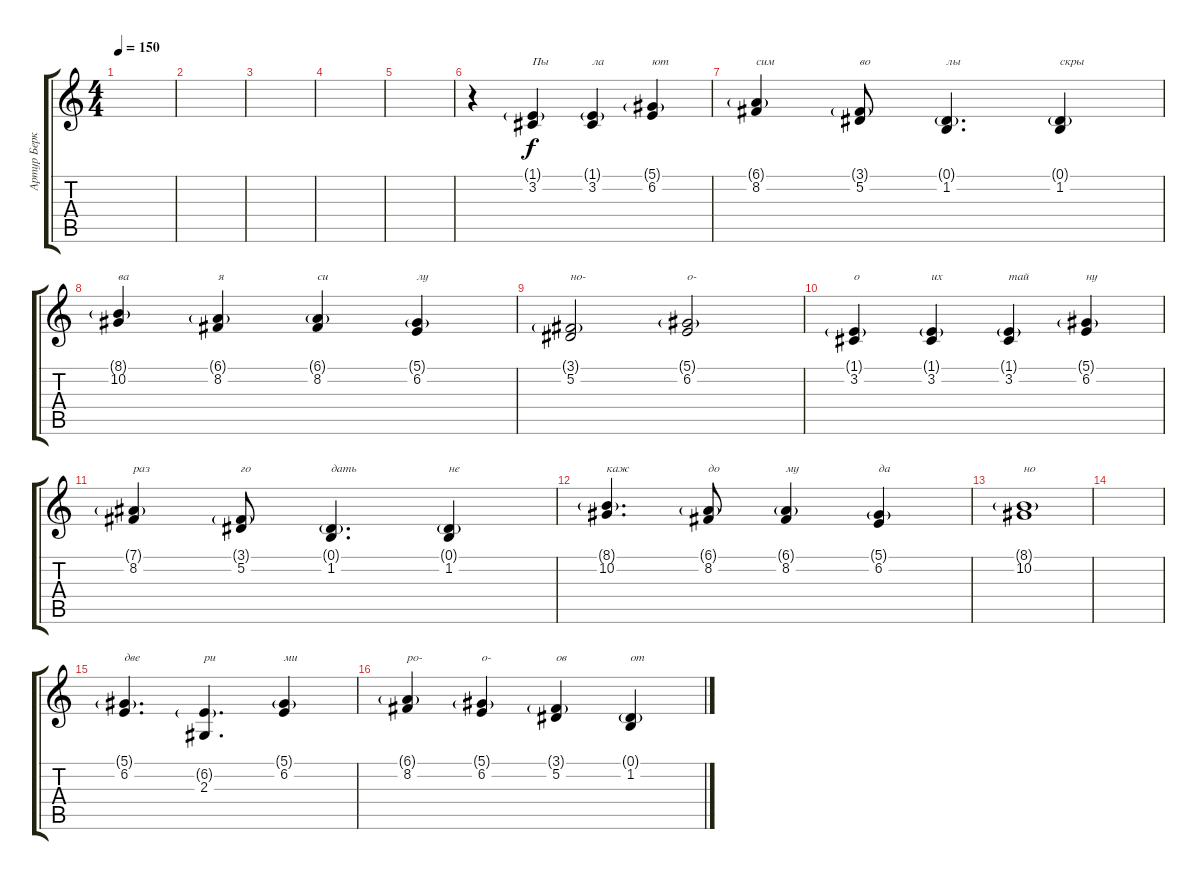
\track ("Артур Беркут" "Артур Берк") {instrument oboe}
\staff {score tabs}
\tuning (Eb4 Bb3 Gb3 Db3 Ab2 Eb2) {hide}
\ts (4 4)
\tempo 150
\clef g2
\ks c
|
|
|
|
|
r.4 (1.1{g} 3.2).4{txt "Пы"} (1.1{g} 3.2).4{txt "ла"} (5.1{g} 6.2).4{txt "ют"} |
(6.1{g} 8.2).4{txt "сим"} (3.1{g} 5.2).8{txt "во"} (0.1{g} 1.2).4{d txt "лы"} (0.1{g} 1.2).4{txt "скры"} |
(8.1{g} 10.2).4{txt "ва"} (6.1{g} 8.2).4{txt "я"} (6.1{g} 8.2).4{txt "си"} (5.1{g} 6.2).4{txt "лу"} |
(3.1{g} 5.2).2{txt "но-"} (5.1{g} 6.2).2{txt "о-"} |
(1.1{g} 3.2).4{txt "о"} (1.1{g} 3.2).4{txt "их"} (1.1{g} 3.2).4{txt "тай"} (5.1{g} 6.2).4{txt "ну"} |
(7.1{g} 8.2).4{txt "раз"} (3.1{g} 5.2).8{txt "го"} (0.1{g} 1.2).4{d txt "дать"} (0.1{g} 1.2).4{txt "не"} |
(8.1{g} 10.2).4{d txt "каж"} (6.1{g} 8.2).8{txt "до"} (6.1{g} 8.2).4{txt "му"} (5.1{g} 6.2).4{txt "да"} |
(8.1{g} 10.2).1{txt "но"} |
|
(5.1{g} 6.2).4{d txt "две"} (6.2{g} 2.3).4{d txt "ри"} (5.1{g} 6.2).4{txt "ми"} |
(6.1{g} 8.2).4{txt "ро-"} (5.1{g} 6.2).4{txt "о-"} (3.1{g} 5.2).4{txt "ов"} (0.1{g} 1.2).4{txt "от"}
